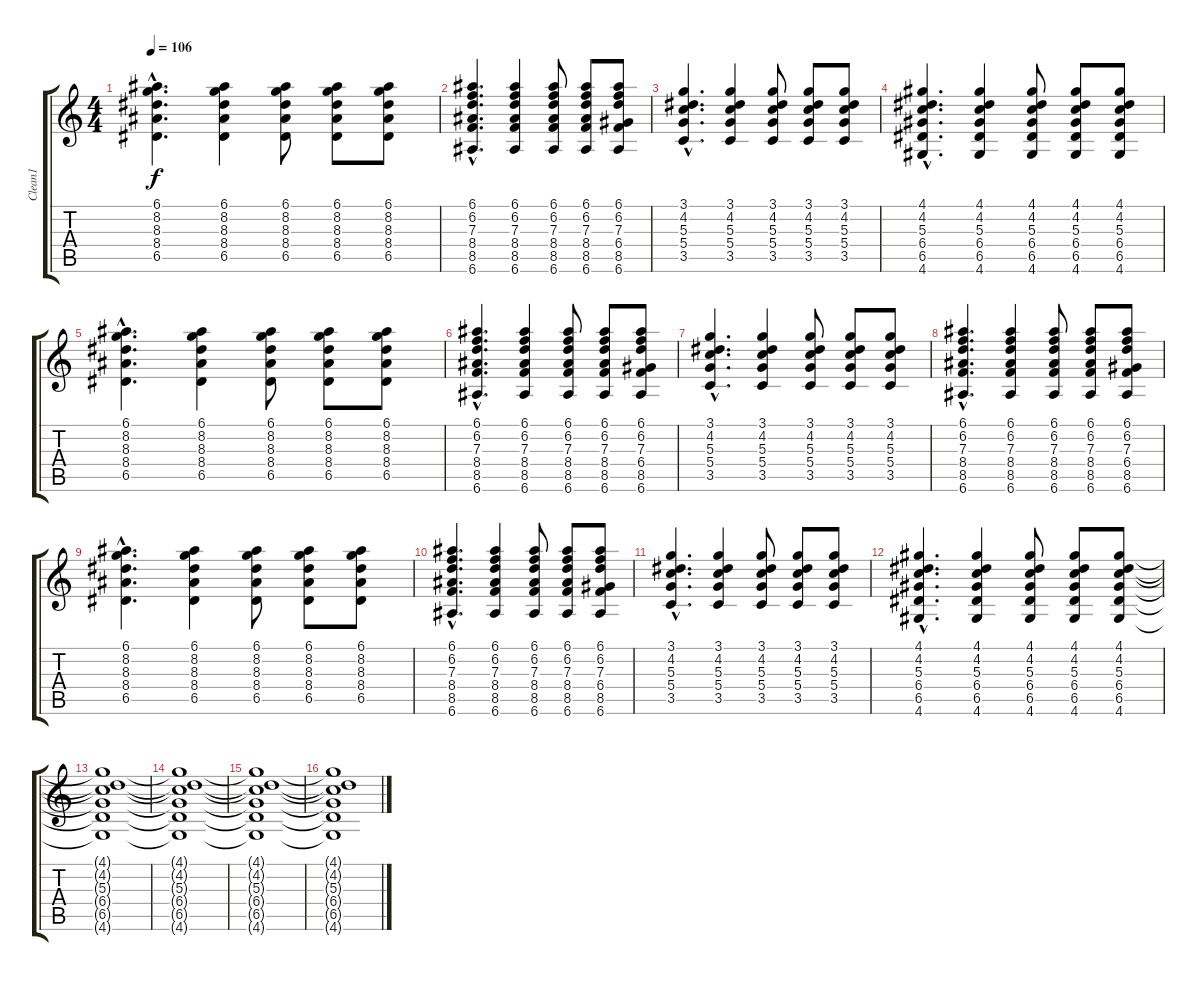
\track ("Clean1" "Clean1") {instrument acousticguitarnylon}
\staff {score tabs}
\tuning (E4 B3 G3 D3 A2 E2) {hide}
\ts (4 4)
\tempo 106
\clef g2
\ks c
(6.1{hac} 8.2{hac} 8.3{hac} 8.4{hac} 6.5{hac}).4{d dy f} (6.1 8.2 8.3 8.4 6.5).4 (6.1 8.2 8.3 8.4 6.5).8 (6.1 8.2 8.3 8.4 6.5).8 (6.1 8.2 8.3 8.4 6.5).8 |
(6.1{hac} 6.2{hac} 7.3{hac} 8.4{hac} 8.5{hac} 6.6{hac}).4{d} (6.1 6.2 7.3 8.4 8.5 6.6).4 (6.1 6.2 7.3 8.4 8.5 6.6).8 (6.1 6.2 7.3 8.4 8.5 6.6).8 (6.1 6.2 7.3 6.4 8.5 6.6).8 |
(3.1{hac} 4.2{hac} 5.3{hac} 5.4{hac} 3.5{hac}).4{d} (3.1 4.2 5.3 5.4 3.5).4 (3.1 4.2 5.3 5.4 3.5).8 (3.1 4.2 5.3 5.4 3.5).8 (3.1 4.2 5.3 5.4 3.5).8 |
(4.1{hac} 4.2{hac} 5.3{hac} 6.4{hac} 6.5{hac} 4.6{hac}).4{d} (4.1 4.2 5.3 6.4 6.5 4.6).4 (4.1 4.2 5.3 6.4 6.5 4.6).8 (4.1 4.2 5.3 6.4 6.5 4.6).8 (4.1 4.2 5.3 6.4 6.5 4.6).8 |
(6.1{hac} 8.2{hac} 8.3{hac} 8.4{hac} 6.5{hac}).4{d} (6.1 8.2 8.3 8.4 6.5).4 (6.1 8.2 8.3 8.4 6.5).8 (6.1 8.2 8.3 8.4 6.5).8 (6.1 8.2 8.3 8.4 6.5).8 |
(6.1{hac} 6.2{hac} 7.3{hac} 8.4{hac} 8.5{hac} 6.6{hac}).4{d} (6.1 6.2 7.3 8.4 8.5 6.6).4 (6.1 6.2 7.3 8.4 8.5 6.6).8 (6.1 6.2 7.3 8.4 8.5 6.6).8 (6.1 6.2 7.3 6.4 8.5 6.6).8 |
(3.1{hac} 4.2{hac} 5.3{hac} 5.4{hac} 3.5{hac}).4{d} (3.1 4.2 5.3 5.4 3.5).4 (3.1 4.2 5.3 5.4 3.5).8 (3.1 4.2 5.3 5.4 3.5).8 (3.1 4.2 5.3 5.4 3.5).8 |
(6.1{hac} 6.2{hac} 7.3{hac} 8.4{hac} 8.5{hac} 6.6{hac}).4{d} (6.1 6.2 7.3 8.4 8.5 6.6).4 (6.1 6.2 7.3 8.4 8.5 6.6).8 (6.1 6.2 7.3 8.4 8.5 6.6).8 (6.1 6.2 7.3 6.4 8.5 6.6).8 |
(6.1{hac} 8.2{hac} 8.3{hac} 8.4{hac} 6.5{hac}).4{d} (6.1 8.2 8.3 8.4 6.5).4 (6.1 8.2 8.3 8.4 6.5).8 (6.1 8.2 8.3 8.4 6.5).8 (6.1 8.2 8.3 8.4 6.5).8 |
(6.1{hac} 6.2{hac} 7.3{hac} 8.4{hac} 8.5{hac} 6.6{hac}).4{d} (6.1 6.2 7.3 8.4 8.5 6.6).4 (6.1 6.2 7.3 8.4 8.5 6.6).8 (6.1 6.2 7.3 8.4 8.5 6.6).8 (6.1 6.2 7.3 6.4 8.5 6.6).8 |
(3.1{hac} 4.2{hac} 5.3{hac} 5.4{hac} 3.5{hac}).4{d} (3.1 4.2 5.3 5.4 3.5).4 (3.1 4.2 5.3 5.4 3.5).8 (3.1 4.2 5.3 5.4 3.5).8 (3.1 4.2 5.3 5.4 3.5).8 |
(4.1{hac} 4.2{hac} 5.3{hac} 6.4{hac} 6.5{hac} 4.6{hac}).4{d} (4.1 4.2 5.3 6.4 6.5 4.6).4 (4.1 4.2 5.3 6.4 6.5 4.6).8 (4.1 4.2 5.3 6.4 6.5 4.6).8 (4.1 4.2 5.3 6.4 6.5 4.6).8 |
(4.1{t} 4.2{t} 5.3{t} 6.4{t} 6.5{t} 4.6{t}).1 |
(4.1{t} 4.2{t} 5.3{t} 6.4{t} 6.5{t} 4.6{t}).1 |
(4.1{t} 4.2{t} 5.3{t} 6.4{t} 6.5{t} 4.6{t}).1 |
(4.1{t} 4.2{t} 5.3{t} 6.4{t} 6.5{t} 4.6{t}).1
